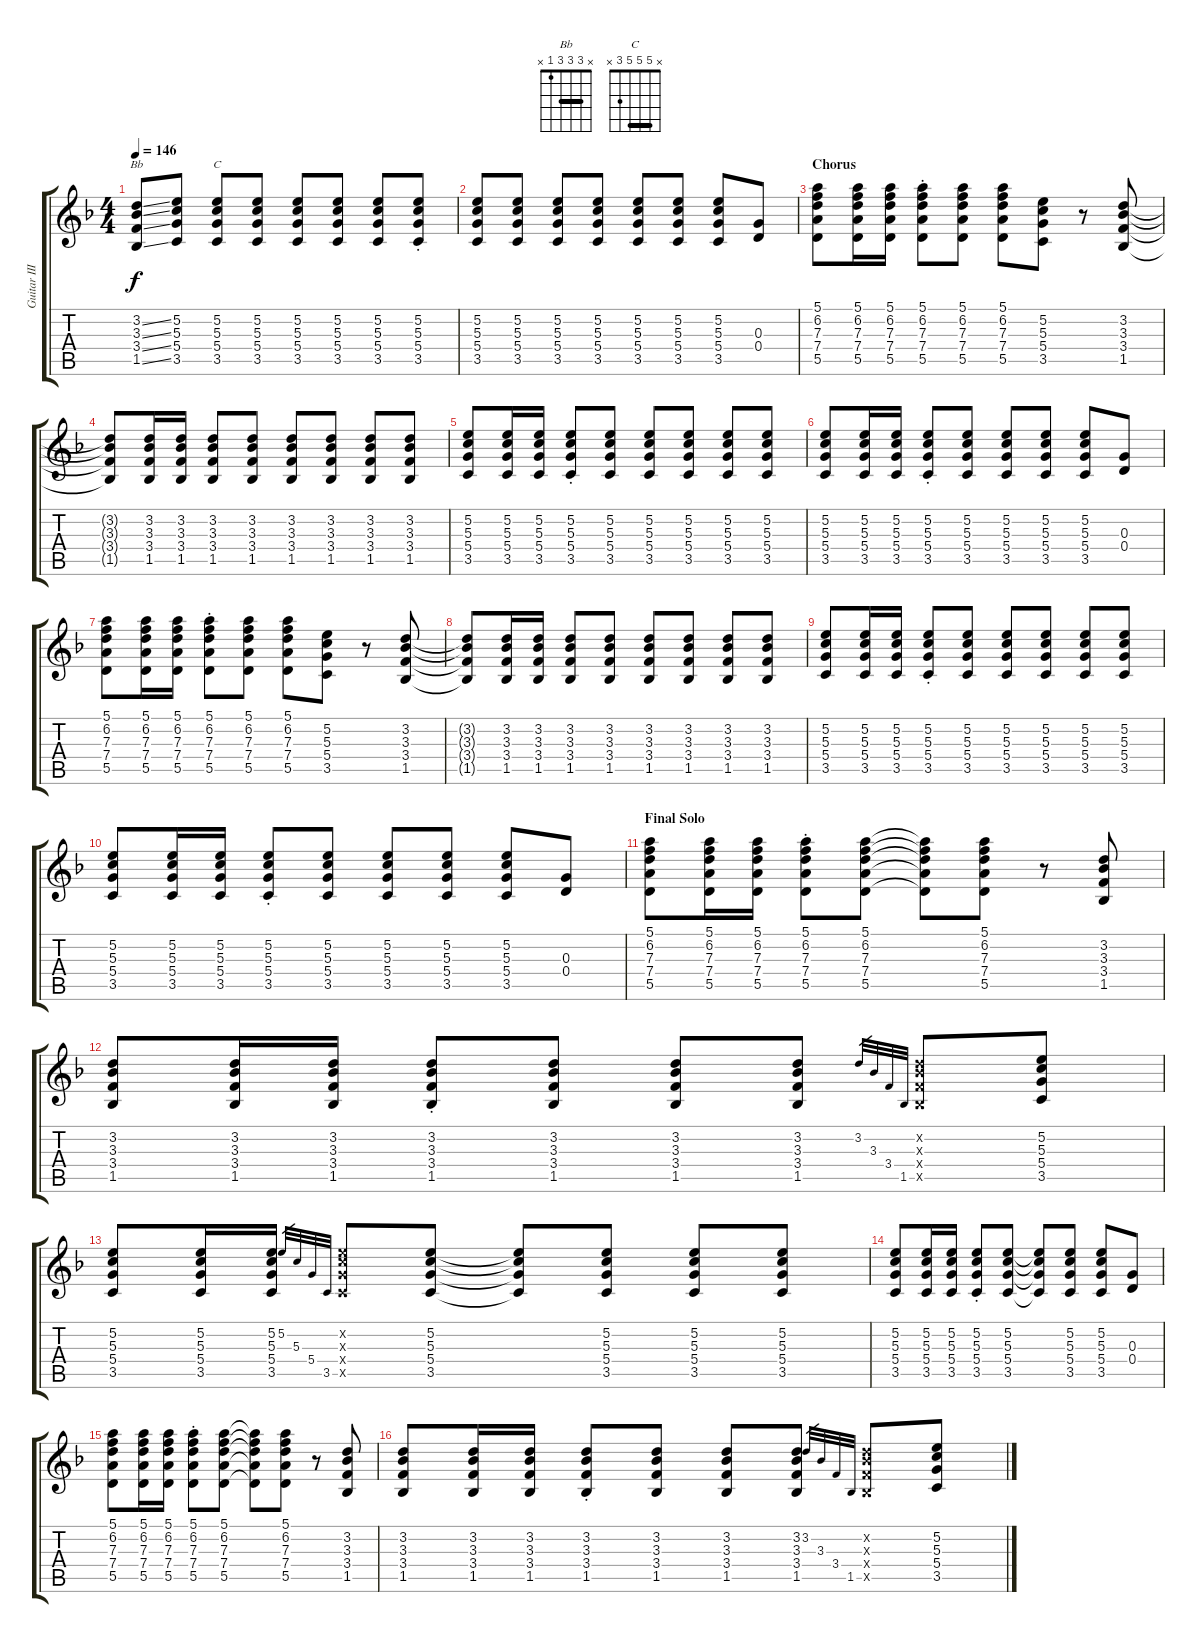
\track ("Guitar III" "Guitar III") {instrument electricguitarclean}
\staff {score tabs}
\tuning (E4 B3 G3 D3 A2 E2) {hide}
\chord ("Bb" x 3 3 3 1 x) {barre 3}
\chord ("C" x 5 5 5 3 x) {barre 5}
\ts (4 4)
\tempo 146
\clef g2
\ks f
(3.2{ss} 3.3{ss} 3.4{ss} 1.5{ss}).8{ch "Bb" dy f} (5.2 5.3 5.4 3.5).8 (5.2 5.3 5.4 3.5).8{ch "C"} (5.2 5.3 5.4 3.5).8 (5.2 5.3 5.4 3.5).8 (5.2 5.3 5.4 3.5).8 (5.2 5.3 5.4 3.5).8 (5.2{st} 5.3{st} 5.4{st} 3.5{st}).8 |
(5.2 5.3 5.4 3.5).8 (5.2 5.3 5.4 3.5).8 (5.2 5.3 5.4 3.5).8 (5.2 5.3 5.4 3.5).8 (5.2 5.3 5.4 3.5).8 (5.2 5.3 5.4 3.5).8 (5.2 5.3 5.4 3.5).8 (0.3 0.4).8 |
\section ("" "Chorus")
(5.1 6.2 7.3 7.4 5.5).8 (5.1 6.2 7.3 7.4 5.5).16 (5.1 6.2 7.3 7.4 5.5).16 (5.1{st} 6.2{st} 7.3{st} 7.4{st} 5.5{st}).8 (5.1 6.2 7.3 7.4 5.5).8 (5.1 6.2 7.3 7.4 5.5).8 (5.2 5.3 5.4 3.5).8 r.8 (3.2 3.3 3.4 1.5).8 |
(3.2{t} 3.3{t} 3.4{t} 1.5{t}).8 (3.2 3.3 3.4 1.5).16 (3.2 3.3 3.4 1.5).16 (3.2 3.3 3.4 1.5).8 (3.2 3.3 3.4 1.5).8 (3.2 3.3 3.4 1.5).8 (3.2 3.3 3.4 1.5).8 (3.2 3.3 3.4 1.5).8 (3.2 3.3 3.4 1.5).8 |
(5.2 5.3 5.4 3.5).8 (5.2 5.3 5.4 3.5).16 (5.2 5.3 5.4 3.5).16 (5.2{st} 5.3{st} 5.4{st} 3.5{st}).8 (5.2 5.3 5.4 3.5).8 (5.2 5.3 5.4 3.5).8 (5.2 5.3 5.4 3.5).8 (5.2 5.3 5.4 3.5).8 (5.2 5.3 5.4 3.5).8 |
(5.2 5.3 5.4 3.5).8 (5.2 5.3 5.4 3.5).16 (5.2 5.3 5.4 3.5).16 (5.2{st} 5.3{st} 5.4{st} 3.5{st}).8 (5.2 5.3 5.4 3.5).8 (5.2 5.3 5.4 3.5).8 (5.2 5.3 5.4 3.5).8 (5.2 5.3 5.4 3.5).8 (0.3 0.4).8 |
(5.1 6.2 7.3 7.4 5.5).8 (5.1 6.2 7.3 7.4 5.5).16 (5.1 6.2 7.3 7.4 5.5).16 (5.1{st} 6.2{st} 7.3{st} 7.4{st} 5.5{st}).8 (5.1 6.2 7.3 7.4 5.5).8 (5.1 6.2 7.3 7.4 5.5).8 (5.2 5.3 5.4 3.5).8 r.8 (3.2 3.3 3.4 1.5).8 |
(3.2{t} 3.3{t} 3.4{t} 1.5{t}).8 (3.2 3.3 3.4 1.5).16 (3.2 3.3 3.4 1.5).16 (3.2 3.3 3.4 1.5).8 (3.2 3.3 3.4 1.5).8 (3.2 3.3 3.4 1.5).8 (3.2 3.3 3.4 1.5).8 (3.2 3.3 3.4 1.5).8 (3.2 3.3 3.4 1.5).8 |
(5.2 5.3 5.4 3.5).8 (5.2 5.3 5.4 3.5).16 (5.2 5.3 5.4 3.5).16 (5.2{st} 5.3{st} 5.4{st} 3.5{st}).8 (5.2 5.3 5.4 3.5).8 (5.2 5.3 5.4 3.5).8 (5.2 5.3 5.4 3.5).8 (5.2 5.3 5.4 3.5).8 (5.2 5.3 5.4 3.5).8 |
(5.2 5.3 5.4 3.5).8 (5.2 5.3 5.4 3.5).16 (5.2 5.3 5.4 3.5).16 (5.2{st} 5.3{st} 5.4{st} 3.5{st}).8 (5.2 5.3 5.4 3.5).8 (5.2 5.3 5.4 3.5).8 (5.2 5.3 5.4 3.5).8 (5.2 5.3 5.4 3.5).8 (0.3 0.4).8 |
\section ("" "Final Solo")
(5.1 6.2 7.3 7.4 5.5).8 (5.1 6.2 7.3 7.4 5.5).16 (5.1 6.2 7.3 7.4 5.5).16 (5.1{st} 6.2{st} 7.3{st} 7.4{st} 5.5{st}).8 (5.1 6.2 7.3 7.4 5.5).8 (5.1{t} 6.2{t} 7.3{t} 7.4{t} 5.5{t}).8 (5.1 6.2 7.3 7.4 5.5).8 r.8 (3.2 3.3 3.4 1.5).8 |
(3.2 3.3 3.4 1.5).8 (3.2 3.3 3.4 1.5).16 (3.2 3.3 3.4 1.5).16 (3.2{st} 3.3{st} 3.4{st} 1.5{st}).8 (3.2 3.3 3.4 1.5).8 (3.2 3.3 3.4 1.5).8 (3.2 3.3 3.4 1.5).8 3.2.32{gr} 3.3.32{gr} 3.4.32{gr} 1.5.32{gr} (3.2{x} 3.3{x} 3.4{x} 1.5{x}).8 (5.2 5.3 5.4 3.5).8 |
(5.2 5.3 5.4 3.5).8 (5.2 5.3 5.4 3.5).16 (5.2 5.3 5.4 3.5).16 5.2.32{gr} 5.3.32{gr} 5.4.32{gr} 3.5.32{gr} (5.2{x} 5.3{x} 5.4{x} 3.5{x}).8 (5.2 5.3 5.4 3.5).8 (5.2{t} 5.3{t} 5.4{t} 3.5{t}).8 (5.2 5.3 5.4 3.5).8 (5.2 5.3 5.4 3.5).8 (5.2 5.3 5.4 3.5).8 |
(5.2 5.3 5.4 3.5).8 (5.2 5.3 5.4 3.5).16 (5.2 5.3 5.4 3.5).16 (5.2{st} 5.3{st} 5.4{st} 3.5{st}).8 (5.2 5.3 5.4 3.5).8 (5.2{t} 5.3{t} 5.4{t} 3.5{t}).8 (5.2 5.3 5.4 3.5).8 (5.2 5.3 5.4 3.5).8 (0.3 0.4).8 |
(5.1 6.2 7.3 7.4 5.5).8 (5.1 6.2 7.3 7.4 5.5).16 (5.1 6.2 7.3 7.4 5.5).16 (5.1{st} 6.2{st} 7.3{st} 7.4{st} 5.5{st}).8 (5.1 6.2 7.3 7.4 5.5).8 (5.1{t} 6.2{t} 7.3{t} 7.4{t} 5.5{t}).8 (5.1 6.2 7.3 7.4 5.5).8 r.8 (3.2 3.3 3.4 1.5).8 |
(3.2 3.3 3.4 1.5).8 (3.2 3.3 3.4 1.5).16 (3.2 3.3 3.4 1.5).16 (3.2{st} 3.3{st} 3.4{st} 1.5{st}).8 (3.2 3.3 3.4 1.5).8 (3.2 3.3 3.4 1.5).8 (3.2 3.3 3.4 1.5).8 3.2.32{gr} 3.3.32{gr} 3.4.32{gr} 1.5.32{gr} (3.2{x} 3.3{x} 3.4{x} 1.5{x}).8 (5.2 5.3 5.4 3.5).8
